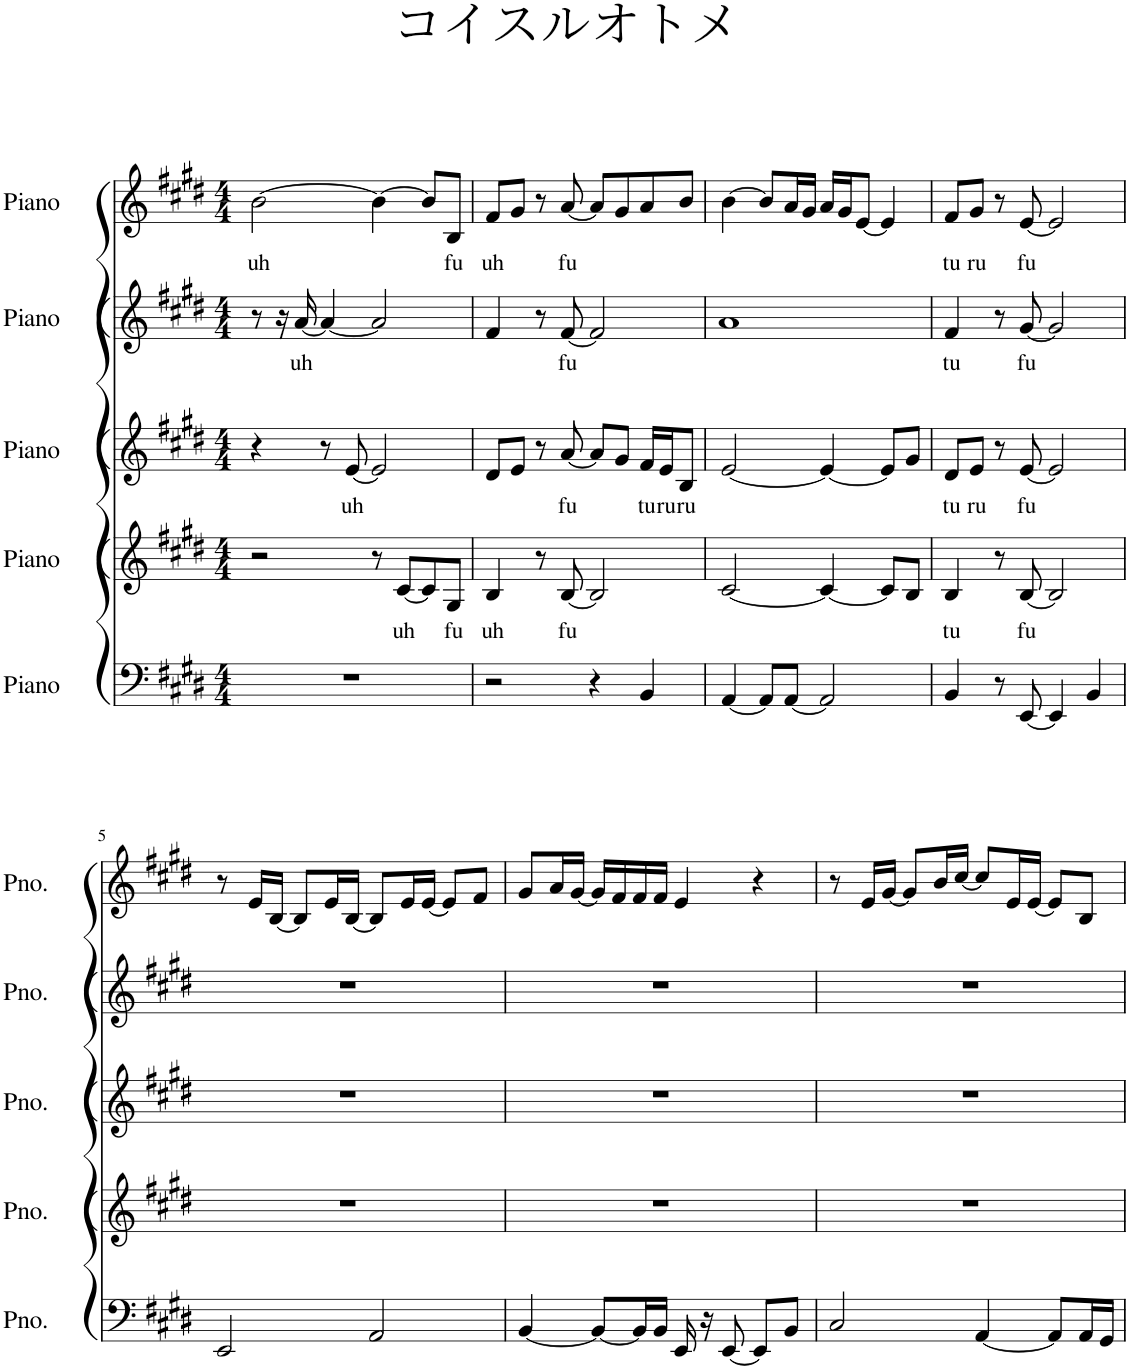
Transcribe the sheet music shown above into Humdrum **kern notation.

**kern	**kern	**text	**kern	**text	**kern	**text	**kern	**text
*part5	*part4	*part4	*part3	*part3	*part2	*part2	*part1	*part1
*staff5	*staff4	*staff4	*staff3	*staff3	*staff2	*staff2	*staff1	*staff1
*I"Piano	*I"Piano	*	*I"Piano	*	*I"Piano	*	*I"Piano	*
*I'Pno.	*I'Pno.	*	*I'Pno.	*	*I'Pno.	*	*I'Pno.	*
*clefF4	*clefG2	*	*clefG2	*	*clefG2	*	*clefG2	*
*k[f#c#g#d#]	*k[f#c#g#d#]	*	*k[f#c#g#d#]	*	*k[f#c#g#d#]	*	*k[f#c#g#d#]	*
*M4/4	*M4/4	*	*M4/4	*	*M4/4	*	*M4/4	*
=1	=1	=1	=1	=1	=1	=1	=1	=1
!	!	!	!	!	!	!	!	!LO:LY:b
1r	2r	.	4r	.	8r	.	[2b\	uh
.	.	.	.	.	16r	.	.	.
!	!	!	!	!	!	!LO:LY:b	!	!
.	.	.	.	.	[16a/	uh	.	.
.	.	.	8r	.	4a/_	.	.	.
!	!	!	!	!LO:LY:b	!	!	!	!
.	.	.	[8e/	uh	.	.	.	.
.	8r	.	2e/]	.	2a/]	.	4b\_	.
!	!	!LO:LY:b	!	!	!	!	!	!
.	[8c#/L	uh	.	.	.	.	.	.
.	8c#/]	.	.	.	.	.	8b/L]	.
!	!	!LO:LY:b	!	!	!	!	!	!LO:LY:b
.	8G#/J	fu	.	.	.	.	8B/J	fu
=2	=2	=2	=2	=2	=2	=2	=2	=2
!	!	!LO:LY:b	!	!	!	!	!	!LO:LY:b
2r	4B/	uh	8d#/L	.	4f#/	.	8f#/L	uh
.	.	.	8e/J	.	.	.	8g#/J	.
.	8r	.	8r	.	8r	.	8r	.
!	!	!LO:LY:b	!	!LO:LY:b	!	!LO:LY:b	!	!LO:LY:b
.	[8B/	fu	[8a/	fu	[8f#/	fu	[8a/	fu
4r	2B/]	.	8a/L]	.	2f#/]	.	8a/L]	.
.	.	.	8g#/J	.	.	.	8g#/	.
!	!	!	!	!LO:LY:b	!	!	!	!
4BB/	.	.	16f#/LL	tu	.	.	8a/	.
!	!	!	!	!LO:LY:b	!	!	!	!
.	.	.	16e/J	ru	.	.	.	.
!	!	!	!	!LO:LY:b	!	!	!	!
.	.	.	8B/J	ru	.	.	8b/J	.
=3	=3	=3	=3	=3	=3	=3	=3	=3
[4AA/	[2c#/	.	[2e/	.	1a	.	[4b\	.
8AA/L]	.	.	.	.	.	.	8b/L]	.
[8AA/J	.	.	.	.	.	.	16a/L	.
.	.	.	.	.	.	.	16g#/JJ	.
2AA/]	4c#/_	.	4e/_	.	.	.	16a/LL	.
.	.	.	.	.	.	.	16g#/J	.
.	.	.	.	.	.	.	[8e/J	.
.	8c#/L]	.	8e/L]	.	.	.	4e/]	.
.	8B/J	.	8g#/J	.	.	.	.	.
=4	=4	=4	=4	=4	=4	=4	=4	=4
!	!	!LO:LY:b	!	!LO:LY:b	!	!LO:LY:b	!	!LO:LY:b
4BB/	4B/	tu	8d#/L	tu	4f#/	tu	8f#/L	tu
!	!	!	!	!LO:LY:b	!	!	!	!LO:LY:b
.	.	.	8e/J	ru	.	.	8g#/J	ru
8r	8r	.	8r	.	8r	.	8r	.
!	!	!LO:LY:b	!	!LO:LY:b	!	!LO:LY:b	!	!LO:LY:b
[8EE/	[8B/	fu	[8e/	fu	[8g#/	fu	[8e/	fu
4EE/]	2B/]	.	2e/]	.	2g#/]	.	2e/]	.
4BB/	.	.	.	.	.	.	.	.
!!LO:LB:g=z
=5	=5	=5	=5	=5	=5	=5	=5	=5
2EE/	1r	.	1r	.	1r	.	8r	.
.	.	.	.	.	.	.	16e/LL	.
.	.	.	.	.	.	.	[16B/JJ	.
.	.	.	.	.	.	.	8B/L]	.
.	.	.	.	.	.	.	16e/L	.
.	.	.	.	.	.	.	[16B/JJ	.
2AA/	.	.	.	.	.	.	8B/L]	.
.	.	.	.	.	.	.	16e/L	.
.	.	.	.	.	.	.	[16e/JJ	.
.	.	.	.	.	.	.	8e/L]	.
.	.	.	.	.	.	.	8f#/J	.
=6	=6	=6	=6	=6	=6	=6	=6	=6
[4BB/	1r	.	1r	.	1r	.	8g#/L	.
.	.	.	.	.	.	.	16a/L	.
.	.	.	.	.	.	.	[16g#/JJ	.
8BB/L_	.	.	.	.	.	.	16g#/LL]	.
.	.	.	.	.	.	.	16f#/	.
16BB/L]	.	.	.	.	.	.	16f#/	.
16BB/JJ	.	.	.	.	.	.	16f#/JJ	.
16EE/	.	.	.	.	.	.	4e/	.
16r	.	.	.	.	.	.	.	.
[8EE/	.	.	.	.	.	.	.	.
8EE/L]	.	.	.	.	.	.	4r	.
8BB/J	.	.	.	.	.	.	.	.
=7	=7	=7	=7	=7	=7	=7	=7	=7
2C#/	1r	.	1r	.	1r	.	8r	.
.	.	.	.	.	.	.	16e/LL	.
.	.	.	.	.	.	.	[16g#/JJ	.
.	.	.	.	.	.	.	8g#/L]	.
.	.	.	.	.	.	.	16b/L	.
.	.	.	.	.	.	.	[16cc#/JJ	.
[4AA/	.	.	.	.	.	.	8cc#/L]	.
.	.	.	.	.	.	.	16e/L	.
.	.	.	.	.	.	.	[16e/JJ	.
8AA/L]	.	.	.	.	.	.	8e/L]	.
16AA/L	.	.	.	.	.	.	8B/J	.
16GG#/JJ	.	.	.	.	.	.	.	.
=	=	=	=	=	=	=	=	=
*-	*-	*-	*-	*-	*-	*-	*-	*-
